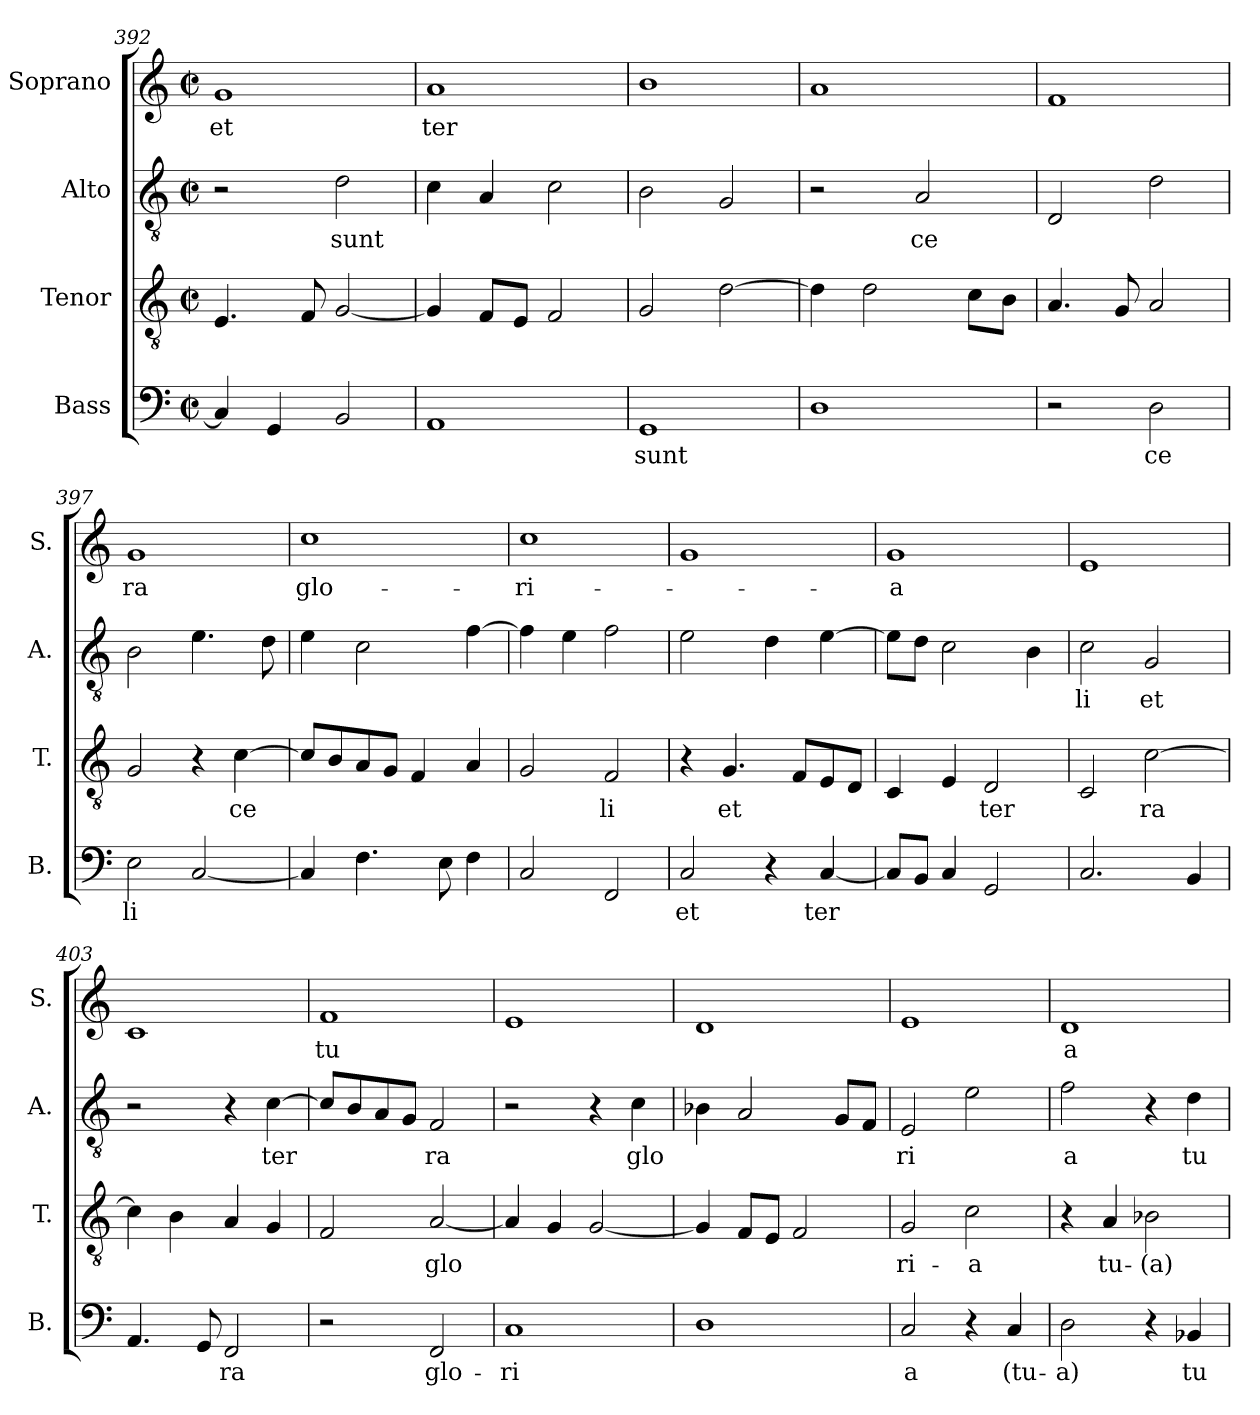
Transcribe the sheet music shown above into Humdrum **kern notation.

**kern	**text	**kern	**text	**kern	**text	**kern	**text
*part4	*part4	*part3	*part3	*part2	*part2	*part1	*part1
*staff4	*staff4	*staff3	*staff3	*staff2	*staff2	*staff1	*staff1
*I"Bass	*	*I"Tenor	*	*I"Alto	*	*I"Soprano	*
*I'B.	*	*I'T.	*	*I'A.	*	*I'S.	*
*clefF4	*	*clefGv2	*	*clefGv2	*	*clefG2	*
*k[]	*	*k[]	*	*k[]	*	*k[]	*
*M2/2	*	*M2/2	*	*M2/2	*	*M2/2	*
*met(c|)	*	*met(c|)	*	*met(c|)	*	*met(c|)	*
=392	=392	=392	=392	=392	=392	=392	=392
!	!	!	!	!	!	!	!LO:LY:b
4C/]	.	4.E/	.	2r	.	1g	et
4GG/	.	.	.	.	.	.	.
.	.	8F/	.	.	.	.	.
!	!	!	!	!	!LO:LY:b	!	!
2BB/	.	[2G/	.	2d\	sunt	.	.
=393	=393	=393	=393	=393	=393	=393	=393
!	!	!	!	!	!	!	!LO:LY:b
1AA	.	4G/]	.	4c\	.	1a	ter
.	.	8F/L	.	4A/	.	.	.
.	.	8E/J	.	.	.	.	.
.	.	2F/	.	2c\	.	.	.
=394	=394	=394	=394	=394	=394	=394	=394
!	!LO:LY:b	!	!	!	!	!	!
1GG	-sunt	2G/	.	2B\	.	1b	.
.	.	[2d\	.	2G/	.	.	.
=395	=395	=395	=395	=395	=395	=395	=395
1D	.	4d\]	.	2r	.	1a	.
.	.	2d\	.	.	.	.	.
!	!	!	!	!	!LO:LY:b	!	!
.	.	.	.	2A/	ce	.	.
.	.	8c\L	.	.	.	.	.
.	.	8B\J	.	.	.	.	.
=396	=396	=396	=396	=396	=396	=396	=396
2r	.	4.A/	.	2D/	.	1f	.
.	.	8G/	.	.	.	.	.
!	!LO:LY:b	!	!	!	!	!	!
2D\	ce	2A/	.	2d\	.	.	.
=397	=397	=397	=397	=397	=397	=397	=397
!	!LO:LY:b	!	!	!	!	!	!LO:LY:b
2E\	li	2G/	.	2B\	.	1g	ra
[2C/	.	4r	.	4.e\	.	.	.
!	!	!	!LO:LY:b	!	!	!	!
.	.	[4c\	ce	.	.	.	.
.	.	.	.	8d\	.	.	.
=398	=398	=398	=398	=398	=398	=398	=398
!	!	!	!	!	!	!	!LO:LY:b
4C/]	.	8c/L]	.	4e\	.	1cc	glo-
.	.	8B/	.	.	.	.	.
4.F\	.	8A/	.	2c\	.	.	.
.	.	8G/J	.	.	.	.	.
.	.	4F/	.	.	.	.	.
8E\	.	.	.	.	.	.	.
4F\	.	4A/	.	[4f\	.	.	.
=399	=399	=399	=399	=399	=399	=399	=399
!	!	!	!	!	!	!	!LO:LY:b
2C/	.	2G/	.	4f\]	.	1cc	-ri-
.	.	.	.	4e\	.	.	.
!	!	!	!LO:LY:b	!	!	!	!
2FF/	.	2F/	li	2f\	.	.	.
=400	=400	=400	=400	=400	=400	=400	=400
!	!LO:LY:b	!	!	!	!	!	!
2C/	et	4r	.	2e\	.	1g	.
!	!	!	!LO:LY:b	!	!	!	!
.	.	4.G/	et	.	.	.	.
4r	.	.	.	4d\	.	.	.
.	.	8F/L	.	.	.	.	.
!	!LO:LY:b	!	!	!	!	!	!
[4C/	ter	8E/	.	[4e\	.	.	.
.	.	8D/J	.	.	.	.	.
=401	=401	=401	=401	=401	=401	=401	=401
!	!	!	!	!	!	!	!LO:LY:b
8C/L]	.	4C/	.	8e\L]	.	1g	-a
8BB/J	.	.	.	8d\J	.	.	.
4C/	.	4E/	.	2c\	.	.	.
!	!	!	!LO:LY:b	!	!	!	!
2GG/	.	2D/	-ter	.	.	.	.
.	.	.	.	4B\	.	.	.
=402	=402	=402	=402	=402	=402	=402	=402
!	!	!	!	!	!LO:LY:b	!	!
2.C/	.	2C/	.	2c\	li	1e	.
!	!	!	!LO:LY:b	!	!LO:LY:b	!	!
.	.	[2c\	ra	2G/	et	.	.
4BB/	.	.	.	.	.	.	.
=403	=403	=403	=403	=403	=403	=403	=403
4.AA/	.	4c\]	.	2r	.	1c	.
.	.	4B\	.	.	.	.	.
8GG/	.	.	.	.	.	.	.
!	!LO:LY:b	!	!	!	!	!	!
2FF/	ra	4A/	.	4r	.	.	.
!	!	!	!	!	!LO:LY:b	!	!
.	.	4G/	.	[4c\	ter	.	.
=404	=404	=404	=404	=404	=404	=404	=404
!	!	!	!	!	!	!	!LO:LY:b
2r	.	2F/	.	8c/L]	.	1f	tu
.	.	.	.	8B/	.	.	.
.	.	.	.	8A/	.	.	.
.	.	.	.	8G/J	.	.	.
!	!LO:LY:b	!	!LO:LY:b	!	!LO:LY:b	!	!
2FF/	glo-	[2A/	glo	2F/	ra	.	.
=405	=405	=405	=405	=405	=405	=405	=405
!	!LO:LY:b	!	!	!	!	!	!
1C	-ri	4A/]	.	2r	.	1e	.
.	.	4G/	.	.	.	.	.
.	.	[2G/	.	4r	.	.	.
!	!	!	!	!	!LO:LY:b	!	!
.	.	.	.	4c\	glo	.	.
=406	=406	=406	=406	=406	=406	=406	=406
1D	.	4G/]	.	4B-X\	.	1d	.
.	.	8F/L	.	2A/	.	.	.
.	.	8E/J	.	.	.	.	.
.	.	2F/	.	.	.	.	.
.	.	.	.	8G/L	.	.	.
.	.	.	.	8F/J	.	.	.
=407	=407	=407	=407	=407	=407	=407	=407
!	!LO:LY:b	!	!LO:LY:b	!	!LO:LY:b	!	!
2C/	a	2G/	ri-	2E/	-ri	1e	.
!	!	!	!LO:LY:b	!	!	!	!
4r	.	2c\	-a	2e\	.	.	.
!	!LO:LY:b	!	!	!	!	!	!
4C/	(tu-	.	.	.	.	.	.
=408	=408	=408	=408	=408	=408	=408	=408
!	!LO:LY:b	!	!	!	!LO:LY:b	!	!LO:LY:b
2D\	-a)	4r	.	2f\	a	1d	a
!	!	!	!LO:LY:b	!	!	!	!
.	.	4A/	tu-	.	.	.	.
!	!	!	!LO:LY:b	!	!	!	!
4r	.	2B-X\	-(a)	4r	.	.	.
!	!LO:LY:b	!	!	!	!LO:LY:b	!	!
4BB-X/	tu-	.	.	4d\	tu-	.	.
=	=	=	=	=	=	=	=
*-	*-	*-	*-	*-	*-	*-	*-
